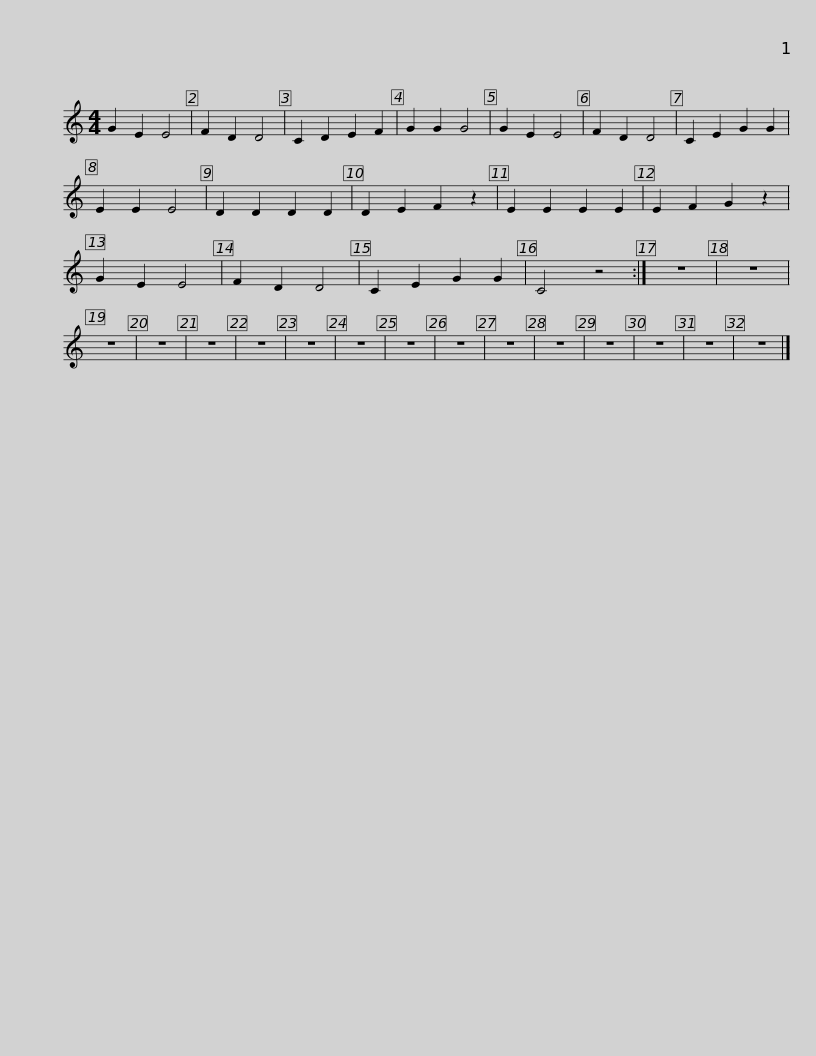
X:1
L:1/8
M:4/4
I:linebreak $
K:C
V:1 treble
V:1
 G2 E2 E4 | F2 D2 D4 | C2 D2 E2 F2 | G2 G2 G4 |$ G2 E2 E4 | %5
 F2 D2 D4 | C2 E2 G2 G2 | E2 E2 E4 |$ D2 D2 D2 D2 | D2 E2 F2 z2 | %10
 E2 E2 E2 E2 | E2 F2 G2 z2 |$ G2 E2 E4 | F2 D2 D4 | C2 E2 G2 G2 | %15
 C4 z4 :|$ z8 | z8 | z8 | z8 | %20
 z8 | z8 | z8 | z8 | z8 | %25
 z8 | z8 | z8 | z8 | z8 | %30
 z8 | z8 |] %32
